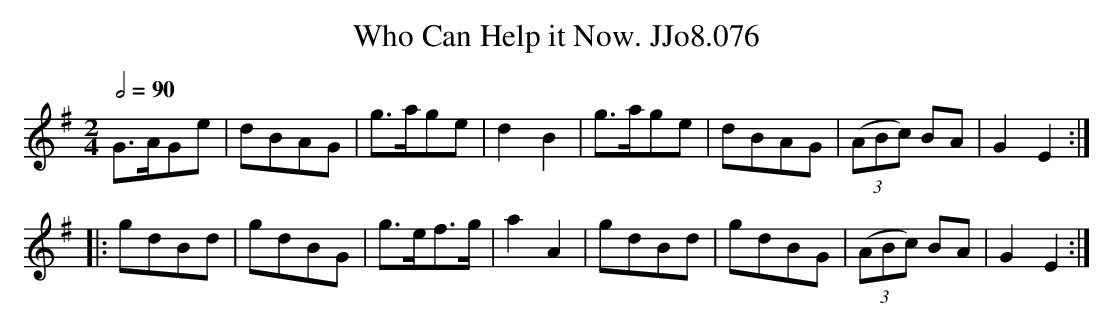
X:1
T:Who Can Help it Now. JJo8.076
M:2/4
L:1/8
Q:1/2=90
K:G
G>AGe|dBAG|g>age|d2B2|g>age|dBAG|((3ABc) BA|G2E2:|
|:gdBd|gdBG|g>ef>g|a2A2|gdBd|gdBG|((3ABc) BA|G2E2:|
